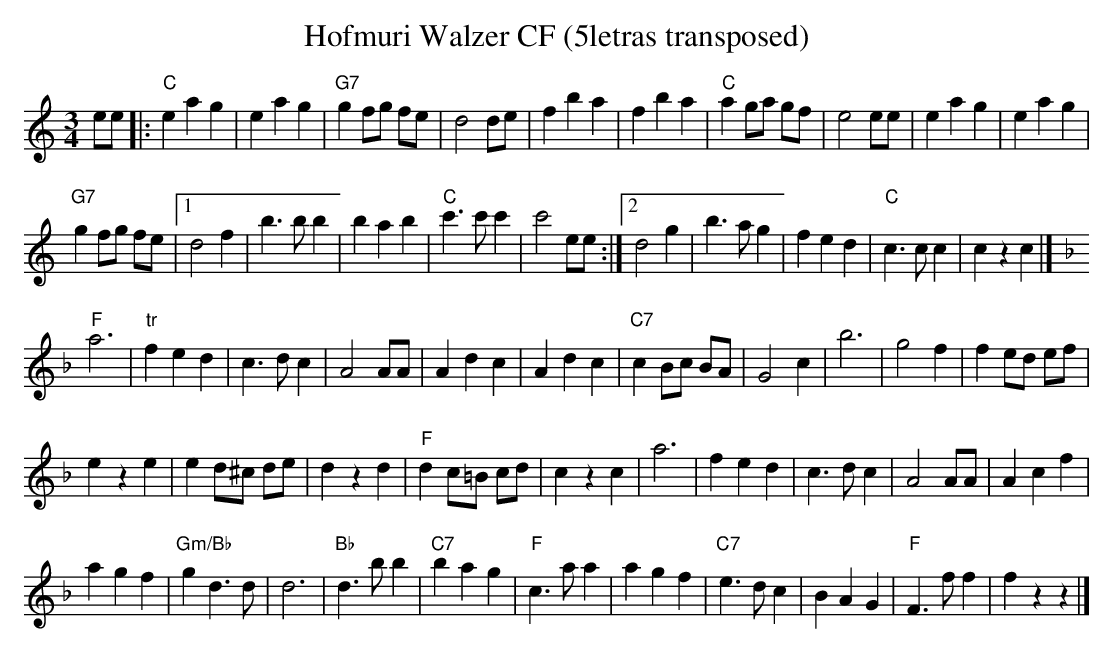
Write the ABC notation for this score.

X:1
T:Hofmuri Walzer CF (5letras transposed)
M:3/4
L:1/8
K:C transpose=3 %%MIDI gchordon
ee |: "C"e2a2g2 | e2a2g2 | "G7"g2fg fe | d4de | f2b2a2 | f2b2a2 | "C"a2ga gf | e4ee | e2a2g2 | e2a2g2 |
"G7"g2fg fe |1 d4f2 | b3bb2 | b2a2b2 | "C"c'3c'c'2 | c'4ee :|2 d4g2 | b3ag2 | f2e2d2 | "C"c3cc2 | c2z2c2 |] [K:F]
"F"a6 | "tr"f2e2d2 | c3dc2 | A4AA | A2d2c2 | A2d2c2 | "C7"c2Bc BA | G4c2 | b6 | g4f2 | f2ed ef |
e2z2e2 | e2d^c de | d2z2d2 | "F"d2c=B cd | c2z2c2 | a6 | f2e2d2 | c3dc2 | A4AA | A2c2f2 |
a2g2f2 | "Gm/Bb"g2d3d | d6 | "Bb"d3bb2 | "C7"b2a2g2 | "F"c3aa2 | a2g2f2 | "C7"e3dc2 | B2A2G2 | "F"F3ff2 | f2z2z2 |]
